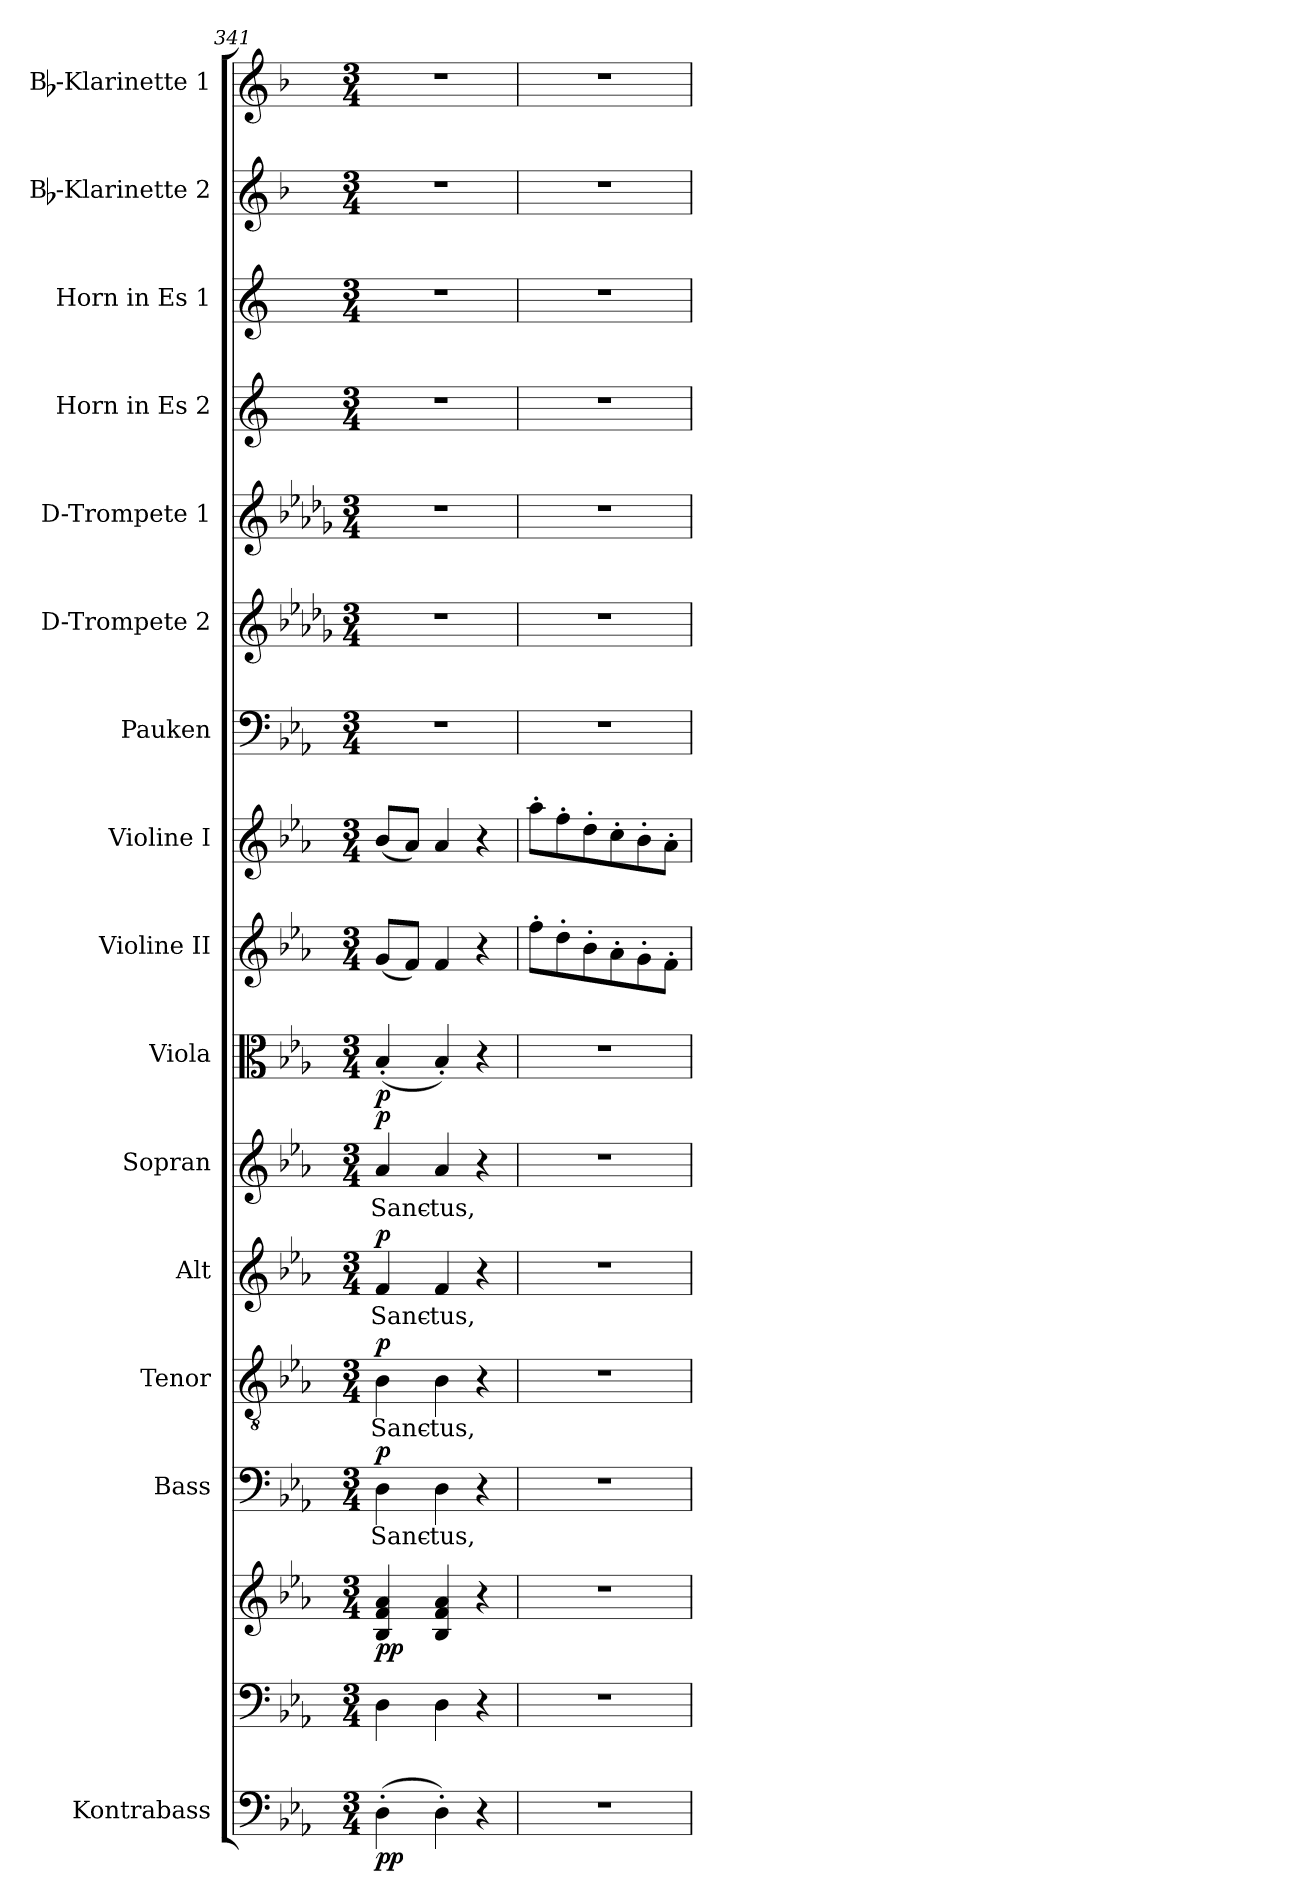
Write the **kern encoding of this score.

**kern	**dynam	**kern	**kern	**dynam	**kern	**text	**dynam	**kern	**text	**dynam	**kern	**text	**dynam	**kern	**text	**dynam	**kern	**dynam	**kern	**kern	**kern	**kern	**kern	**kern	**kern	**kern	**kern
*part16	*part16	*part15	*part15	*part15	*part14	*part14	*part14	*part13	*part13	*part13	*part12	*part12	*part12	*part11	*part11	*part11	*part10	*part10	*part9	*part8	*part7	*part6	*part5	*part4	*part3	*part2	*part1
*staff17	*staff17	*staff16	*staff15	*staff15/16	*staff14	*staff14	*staff14	*staff13	*staff13	*staff13	*staff12	*staff12	*staff12	*staff11	*staff11	*staff11	*staff10	*staff10	*staff9	*staff8	*staff7	*staff6	*staff5	*staff4	*staff3	*staff2	*staff1
*I"Kontrabass	*	*	*	*	*I"Bass	*	*	*I"Tenor	*	*	*I"Alt	*	*	*I"Sopran	*	*	*I"Viola	*	*I"Violine II	*I"Violine I	*I"Pauken	*I"D-Trompete 2	*I"D-Trompete 1	*I"Horn in Es 2	*I"Horn in Es 1	*I"Bb-Klarinette 2	*I"Bb-Klarinette 1
*I'Kb.	*	*	*	*	*I'B.	*	*	*I'T.	*	*	*I'A.	*	*	*I'S.	*	*	*I'Vla.	*	*I'Vl. II	*I'Vl. I	*I'Pk.	*I'D Trp. 2	*I'D Trp. 1	*	*	*I'Bb Kl. 2	*I'Bb Kl. 1
*clefF4	*	*clefF4	*clefG2	*	*clefF4	*	*	*clefGv2	*	*	*clefG2	*	*	*clefG2	*	*	*clefC3	*	*clefG2	*clefG2	*clefF4	*clefG2	*clefG2	*clefG2	*clefG2	*clefG2	*clefG2
*ITrd7c12	*	*	*	*	*	*	*	*	*	*	*	*	*	*	*	*	*	*	*	*	*	*ITrd-1c-2	*ITrd-1c-2	*ITrd5c9	*ITrd5c9	*ITrd1c2	*ITrd1c2
*k[b-e-a-]	*	*k[b-e-a-]	*k[b-e-a-]	*	*k[b-e-a-]	*	*	*k[b-e-a-]	*	*	*k[b-e-a-]	*	*	*k[b-e-a-]	*	*	*k[b-e-a-]	*	*k[b-e-a-]	*k[b-e-a-]	*k[b-e-a-]	*k[b-e-a-]	*k[b-e-a-]	*k[b-e-a-]	*k[b-e-a-]	*k[b-e-a-]	*k[b-e-a-]
*E-:	*	*E-:	*E-:	*	*E-:	*	*	*E-:	*	*	*E-:	*	*	*E-:	*	*	*E-:	*	*E-:	*E-:	*E-:	*E-:	*E-:	*E-:	*E-:	*E-:	*E-:
*M3/4	*	*M3/4	*M3/4	*	*M3/4	*	*	*M3/4	*	*	*M3/4	*	*	*M3/4	*	*	*M3/4	*	*M3/4	*M3/4	*M3/4	*M3/4	*M3/4	*M3/4	*M3/4	*M3/4	*M3/4
=341	=341	=341	=341	=341	=341	=341	=341	=341	=341	=341	=341	=341	=341	=341	=341	=341	=341	=341	=341	=341	=341	=341	=341	=341	=341	=341	=341
!	!LO:DY:b	!	!	!LO:DY:b	!	!LO:LY:b	!LO:DY:a	!	!LO:LY:b	!LO:DY:a	!	!LO:LY:b	!LO:DY:a	!	!LO:LY:b	!LO:DY:a	!	!LO:DY:b	!	!	!	!	!	!	!	!	!
(>4DD'>\	pp	4D\	4B-/ 4f/ 4a-/	pp	4D\	Sanc-	p	4B-\	Sanc-	p	4f/	Sanc-	p	4a-/	Sanc-	p	(<4B-'</	p	(<8g/L	(<8b-/L	2.r	2.r	2.r	2.r	2.r	2.r	2.r
.	.	.	.	.	.	.	.	.	.	.	.	.	.	.	.	.	.	.	8f/J)	8a-/J)	.	.	.	.	.	.	.
!	!	!	!	!	!	!LO:LY:b	!	!	!LO:LY:b	!	!	!LO:LY:b	!	!	!LO:LY:b	!	!	!	!	!	!	!	!	!	!	!	!
4DD'>\)	.	4D\	4B-/ 4f/ 4a-/	.	4D\	-tus,	.	4B-\	-tus,	.	4f/	-tus,	.	4a-/	-tus,	.	4B-'</)	.	4f/	4a-/	.	.	.	.	.	.	.
4r	.	4r	4r	.	4r	.	.	4r	.	.	4r	.	.	4r	.	.	4r	.	4r	4r	.	.	.	.	.	.	.
=342	=342	=342	=342	=342	=342	=342	=342	=342	=342	=342	=342	=342	=342	=342	=342	=342	=342	=342	=342	=342	=342	=342	=342	=342	=342	=342	=342
2.r	.	2.r	2.r	.	2.r	.	.	2.r	.	.	2.r	.	.	2.r	.	.	2.r	.	8ff'>\L	8aa-'>\L	2.r	2.r	2.r	2.r	2.r	2.r	2.r
.	.	.	.	.	.	.	.	.	.	.	.	.	.	.	.	.	.	.	8dd'>\	8ff'>\	.	.	.	.	.	.	.
.	.	.	.	.	.	.	.	.	.	.	.	.	.	.	.	.	.	.	8b-'>\	8dd'>\	.	.	.	.	.	.	.
.	.	.	.	.	.	.	.	.	.	.	.	.	.	.	.	.	.	.	8a-'>\	8cc'>\	.	.	.	.	.	.	.
.	.	.	.	.	.	.	.	.	.	.	.	.	.	.	.	.	.	.	8g'>\	8b-'>\	.	.	.	.	.	.	.
.	.	.	.	.	.	.	.	.	.	.	.	.	.	.	.	.	.	.	8f'>\J	8a-'>\J	.	.	.	.	.	.	.
=	=	=	=	=	=	=	=	=	=	=	=	=	=	=	=	=	=	=	=	=	=	=	=	=	=	=	=
*-	*-	*-	*-	*-	*-	*-	*-	*-	*-	*-	*-	*-	*-	*-	*-	*-	*-	*-	*-	*-	*-	*-	*-	*-	*-	*-	*-
